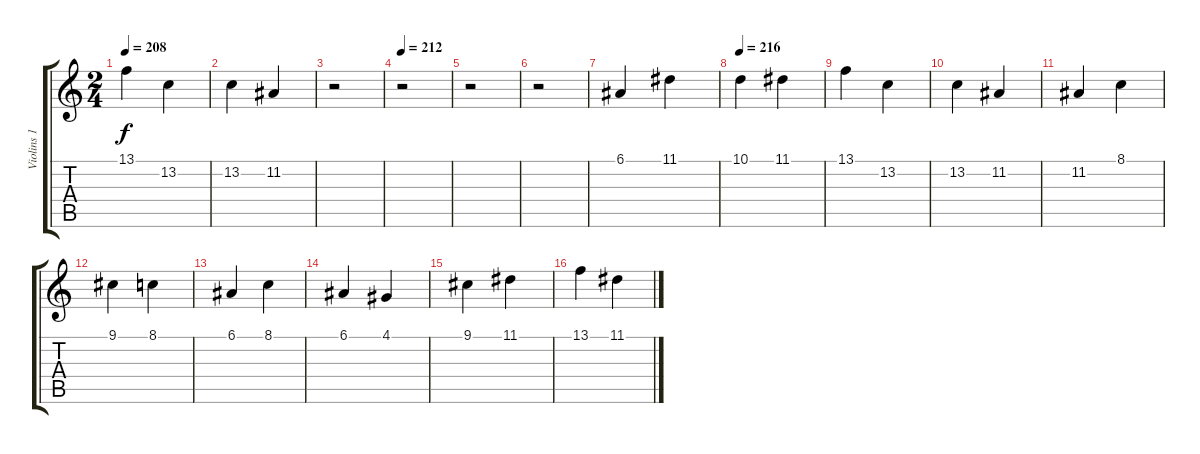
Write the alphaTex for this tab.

\track ("Violins 1" "Violins 1") {instrument stringensemble1}
\staff {score tabs}
\tuning (E4 B3 G3 D3 A2 E2) {hide}
\ts (2 4)
\tempo 208
\clef g2
\ks c
13.1.4{dy f} 13.2.4 |
13.2.4 11.2.4 |
r.2 |
\tempo 212
r.2 |
r.2 |
r.2 |
6.1.4 11.1.4 |
\tempo 216
10.1.4 11.1.4 |
13.1.4 13.2.4 |
13.2.4 11.2.4 |
11.2.4 8.1.4 |
9.1.4 8.1.4 |
6.1.4 8.1.4 |
6.1.4 4.1.4 |
9.1.4 11.1.4 |
13.1.4 11.1.4
